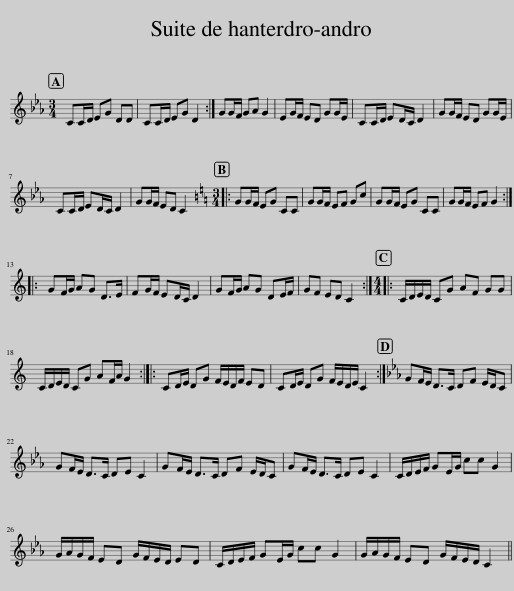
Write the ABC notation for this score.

X:1
L:1/8
M:3/4
I:linebreak $
K:Cmin
V:1 treble
V:1
 CC/D/ EG DD | CC/D/ EG D2 :| GG/F/ GA G2 | EG/F/ ED GG/E/ | CC/D/ ED/C/ D2 | %5
 GG/F/ ED GG/E/ |$ CC/D/ ED/C/ D2 | GG/F/ ED C2 |:[K:C][M:3/4] GG/F/ EG CC | GG/F/ EF Gc | %10
 GG/F/ EG CC | GG/F/ EF G2 ::$ GF/G/ AG D>E | FG/F/ ED/C/ D2 | GF/G/ AG DE/F/ | %15
 GF ED C2 ::[M:4/4] C/D/E/D/ CG AF GG |$ C/D/E/D/ CG AF/A/ G2 :: CD/E/ DG F/E/D/F/ ED | CD/E/ DG F/E/D/E/ C2 :| %20
[K:Cmin] GF/E/ D>C DF E/D/C |$ GF/E/ D>C DE C2 | GF/E/ D>C DF E/D/C | GF/E/ D>C DE C2 | C/D/E/F/ GE/G/ cc G2 |$ %25
 G/A/G/F/ ED G/F/E/D/ ED | C/D/E/F/ GE/G/ cc G2 | G/A/G/F/ ED G/F/E/D/ C2 || %28
